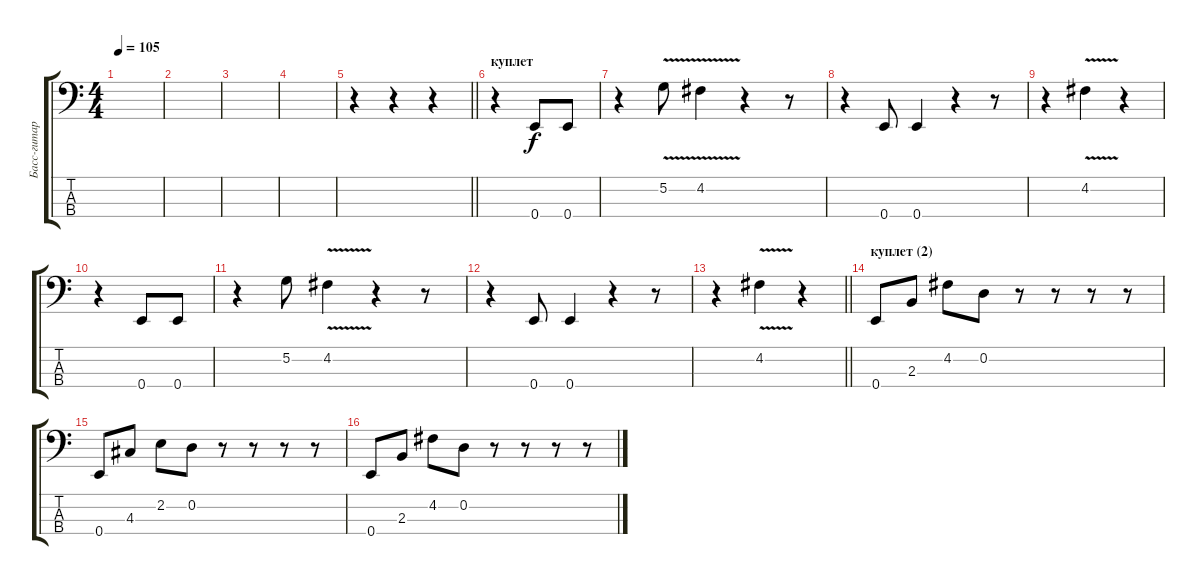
\track ("Басс-гитара" "Басс-гитар") {instrument slapbass1}
\staff {score tabs}
\tuning (G2 D2 A1 E1) {hide}
\ts (4 4)
\tempo 105
\clef f4
\ks c
|
|
|
|
\barLineRight lightlight
r.4 r.4 r.4 |
\section ("" "куплет")
r.4 0.4.8 0.4.8 |
r.4 5.2{v}.8 4.2{v}.4 r.4 r.8 |
r.4 0.4.8 0.4.4 r.4 r.8 |
r.4 4.2{v}.4 r.4 |
r.4 0.4.8 0.4.8 |
r.4 5.2.8 4.2{v}.4 r.4 r.8 |
r.4 0.4.8 0.4.4 r.4 r.8 |
\barLineRight lightlight
r.4 4.2{v}.4 r.4 |
\section ("" "куплет (2)")
0.4.8 2.3.8 4.2.8 0.2.8 r.8 r.8 r.8 r.8 |
0.4.8 4.3.8 2.2.8 0.2.8 r.8 r.8 r.8 r.8 |
0.4.8 2.3.8 4.2.8 0.2.8 r.8 r.8 r.8 r.8
